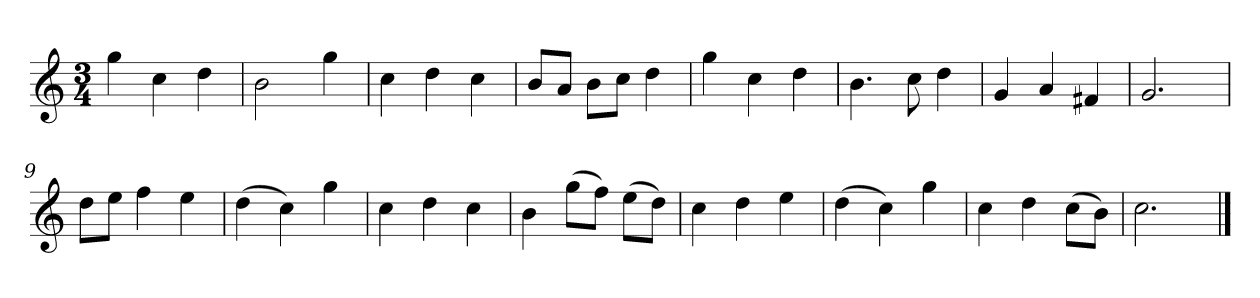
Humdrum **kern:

**kern
*part1
*staff1
*k[]
*M3/4
*MM120
=1
4gg
4cc
4dd
=2
2b
4gg
=3
4cc
4dd
4cc
=4
8bL
8aJ
8bL
8ccJ
4dd
=5
4gg
4cc
4dd
=6
4.b
8cc
4dd
=7
4g
4a
4f#X
=8
2.g
=9
8ddL
8eeJ
4ff
4ee
=10
(4dd
4cc)
4gg
=11
4cc
4dd
4cc
=12
4b
(8ggL
8ffJ)
(8eeL
8ddJ)
=13
4cc
4dd
4ee
=14
(4dd
4cc)
4gg
=15
4cc
4dd
(8ccL
8bJ)
=16
2.cc
==
*-
